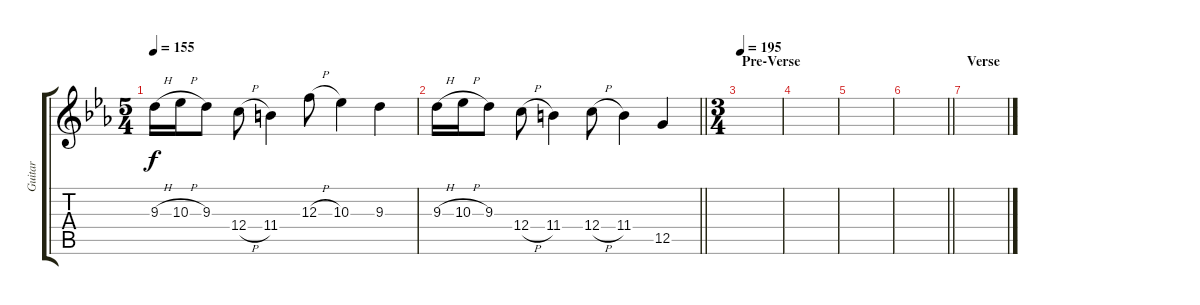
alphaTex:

\track ("Guitar" "Guitar") {instrument distortionguitar}
\staff {score tabs}
\tuning (D4 A3 F3 C3 G2 C2) {hide}
\ts (5 4)
\tempo 155
\clef g2
\ks cminor
9.3{h}.16{dy f} 10.3{h}.16 9.3.8 12.4{h}.8 11.4.4 12.3{h}.8 10.3.4 9.3.4 |
\barLineRight lightlight
9.3{h}.16 10.3{h}.16 9.3.8 12.4{h}.8 11.4.4 12.4{h}.8 11.4.4 12.5.4 |
\ts (3 4)
\section ("" "Pre-Verse")
\tempo 195
|
|
|
\barLineRight lightlight
|
\section ("" "Verse")
